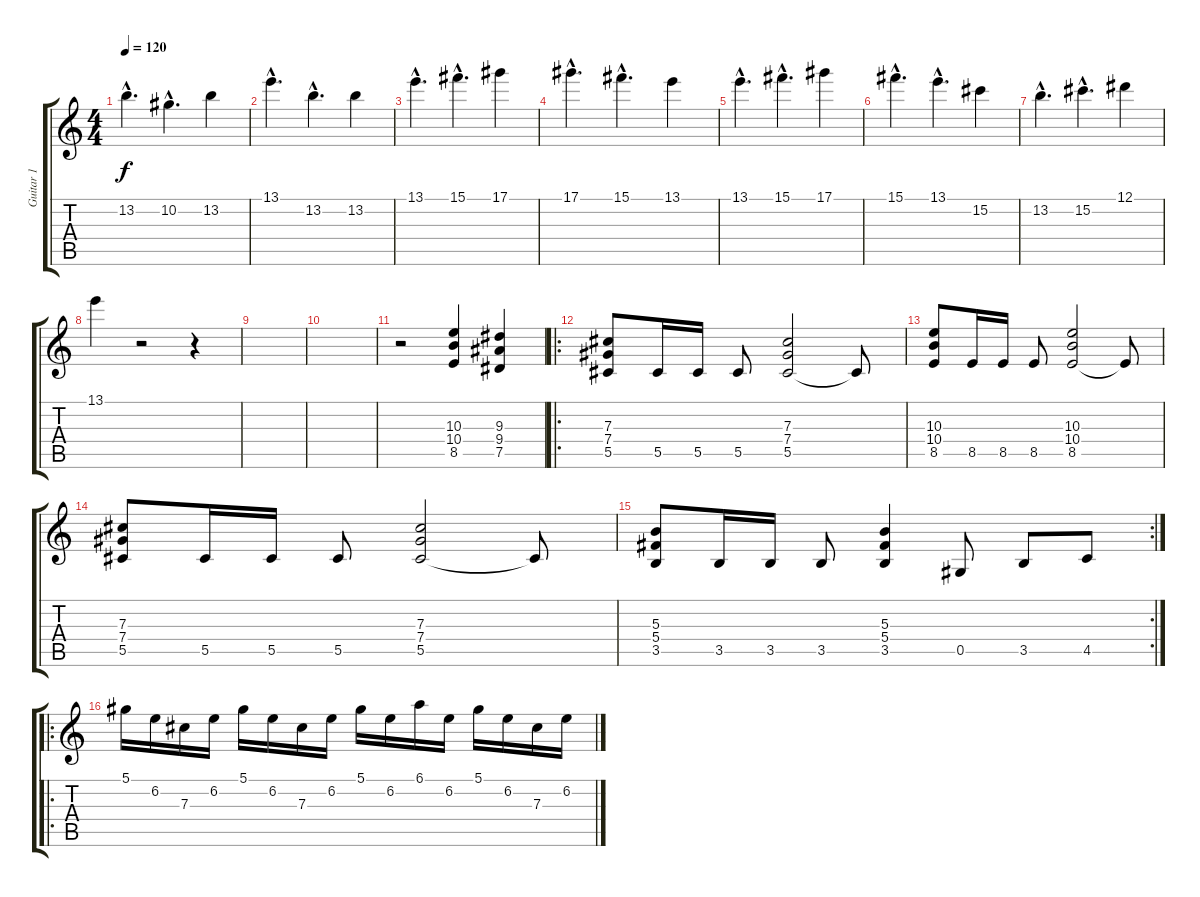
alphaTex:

\track ("Guitar 1" "Guitar 1") {instrument overdrivenguitar}
\staff {score tabs}
\tuning (Eb4 Bb3 Gb3 Db3 Ab2 Eb2) {hide}
\ts (4 4)
\tempo 120
\clef g2
\ks c
13.2{hac}.4{d dy f} 10.2{hac}.4{d} 13.2.4 |
13.1{hac}.4{d} 13.2{hac}.4{d} 13.2.4 |
13.1{hac}.4{d} 15.1{hac}.4{d} 17.1.4 |
17.1{hac}.4{d} 15.1{hac}.4{d} 13.1.4 |
13.1{hac}.4{d} 15.1{hac}.4{d} 17.1.4 |
15.1{hac}.4{d} 13.1{hac}.4{d} 15.2.4 |
13.2{hac}.4{d} 15.2{hac}.4{d} 12.1.4 |
13.1.4 r.2 r.4 |
|
|
r.2 (10.3 10.4 8.5).4 (9.3 9.4 7.5).4 |
\ro
(7.3 7.4 5.5).8 5.5.16 5.5.16 5.5.8 (7.3 7.4 5.5).2 5.5{t}.8 |
(10.3 10.4 8.5).8 8.5.16 8.5.16 8.5.8 (10.3 10.4 8.5).2 8.5{t}.8 |
(7.3 7.4 5.5).8 5.5.16 5.5.16 5.5.8 (7.3 7.4 5.5).2 5.5{t}.8 |
\rc 2
(5.3 5.4 3.5).8 3.5.16 3.5.16 3.5.8 (5.3 5.4 3.5).4 0.5.8 3.5.8 4.5.8 |
\ro
5.1.16 6.2.16 7.3.16 6.2.16 5.1.16 6.2.16 7.3.16 6.2.16 5.1.16 6.2.16 6.1.16 6.2.16 5.1.16 6.2.16 7.3.16 6.2.16
